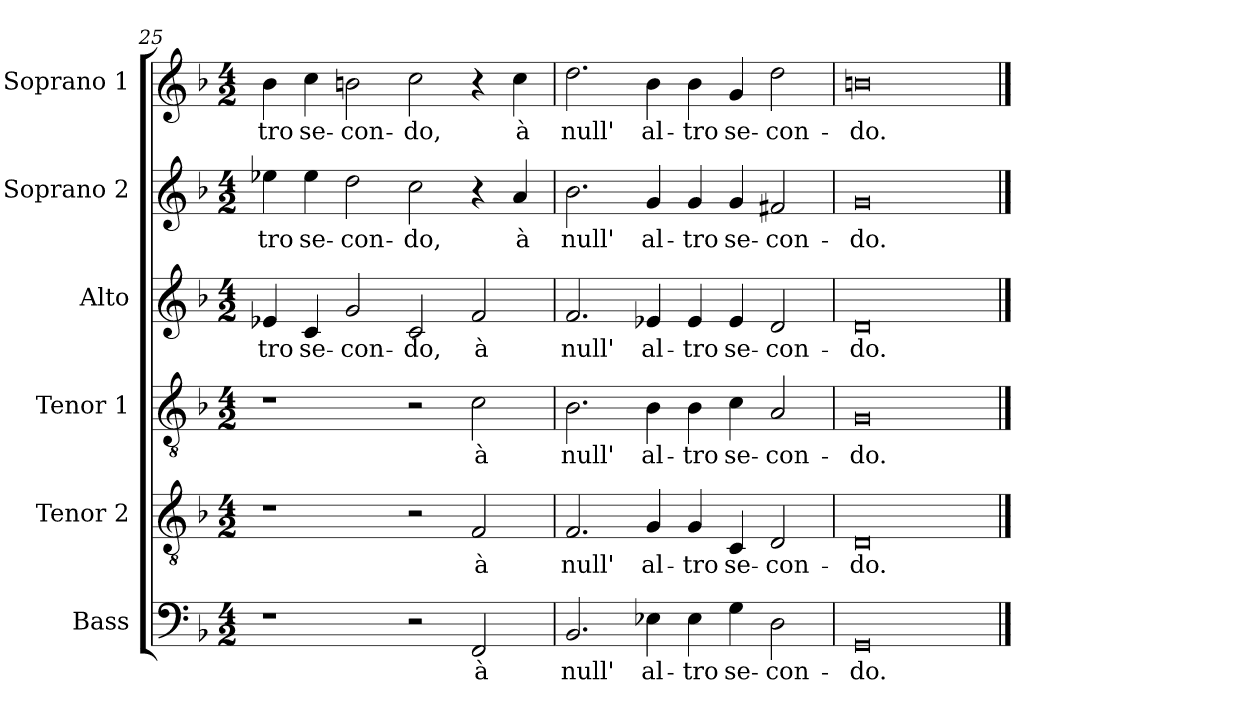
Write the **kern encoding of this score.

**kern	**text	**kern	**text	**kern	**text	**kern	**text	**kern	**text	**kern	**text
*part6	*part6	*part5	*part5	*part4	*part4	*part3	*part3	*part2	*part2	*part1	*part1
*staff6	*staff6	*staff5	*staff5	*staff4	*staff4	*staff3	*staff3	*staff2	*staff2	*staff1	*staff1
*I"Bass	*	*I"Tenor 2	*	*I"Tenor 1	*	*I"Alto	*	*I"Soprano 2	*	*I"Soprano 1	*
*I'B	*	*I'T 2	*	*I'T 1	*	*I'A	*	*I'S 2	*	*I'S 1	*
!!LO:PB:g=z
*clefF4	*	*clefGv2	*	*clefGv2	*	*clefG2	*	*clefG2	*	*clefG2	*
*k[b-]	*	*k[b-]	*	*k[b-]	*	*k[b-]	*	*k[b-]	*	*k[b-]	*
*F:	*	*F:	*	*F:	*	*F:	*	*F:	*	*F:	*
*M4/2	*	*M4/2	*	*M4/2	*	*M4/2	*	*M4/2	*	*M4/2	*
=25	=25	=25	=25	=25	=25	=25	=25	=25	=25	=25	=25
!	!	!	!	!	!	!	!LO:LY:b	!	!LO:LY:b	!	!LO:LY:b
1r	.	1r	.	1r	.	4e-X/	-tro	4ee-X\	-tro	4b-\	-tro
!	!	!	!	!	!	!	!LO:LY:b	!	!LO:LY:b	!	!LO:LY:b
.	.	.	.	.	.	4c/	se-	4ee-\	se-	4cc\	se-
!	!	!	!	!	!	!	!LO:LY:b	!	!LO:LY:b	!	!LO:LY:b
.	.	.	.	.	.	2g/	-con-	2dd\	-con-	2bn\	-con-
!	!	!	!	!	!	!	!LO:LY:b	!	!LO:LY:b	!	!LO:LY:b
2r	.	2r	.	2r	.	2c/	-do,	2cc\	-do,	2cc\	-do,
!	!LO:LY:b	!	!LO:LY:b	!	!LO:LY:b	!	!LO:LY:b	!	!	!	!
2FF/	à	2F/	à	2c\	à	2f/	à	4r	.	4r	.
!	!	!	!	!	!	!	!	!	!LO:LY:b	!	!LO:LY:b
.	.	.	.	.	.	.	.	4a/	à	4cc\	à
=26	=26	=26	=26	=26	=26	=26	=26	=26	=26	=26	=26
!	!LO:LY:b	!	!LO:LY:b	!	!LO:LY:b	!	!LO:LY:b	!	!LO:LY:b	!	!LO:LY:b
2.BB-/	null'	2.F/	null'	2.B-\	null'	2.f/	null'	2.b-\	null'	2.dd\	null'
!	!LO:LY:b	!	!LO:LY:b	!	!LO:LY:b	!	!LO:LY:b	!	!LO:LY:b	!	!LO:LY:b
4E-X\	al-	4G/	al-	4B-\	al-	4e-X/	al-	4g/	al-	4b-\	al-
!	!LO:LY:b	!	!LO:LY:b	!	!LO:LY:b	!	!LO:LY:b	!	!LO:LY:b	!	!LO:LY:b
4E-\	-tro	4G/	-tro	4B-\	-tro	4e-/	-tro	4g/	-tro	4b-\	-tro
!	!LO:LY:b	!	!LO:LY:b	!	!LO:LY:b	!	!LO:LY:b	!	!LO:LY:b	!	!LO:LY:b
4G\	se-	4C/	se-	4c\	se-	4e-/	se-	4g/	se-	4g/	se-
!	!LO:LY:b	!	!LO:LY:b	!	!LO:LY:b	!	!LO:LY:b	!	!LO:LY:b	!	!LO:LY:b
2D\	-con-	2D/	-con-	2A/	-con-	2d/	-con-	2f#X/	-con-	2dd\	-con-
=27	=27	=27	=27	=27	=27	=27	=27	=27	=27	=27	=27
!	!LO:LY:b	!	!LO:LY:b	!	!LO:LY:b	!	!LO:LY:b	!	!LO:LY:b	!	!LO:LY:b
0GG	-do.	0D	-do.	0G	-do.	0d	-do.	0g	-do.	0bn	-do.
==	==	==	==	==	==	==	==	==	==	==	==
*-	*-	*-	*-	*-	*-	*-	*-	*-	*-	*-	*-
